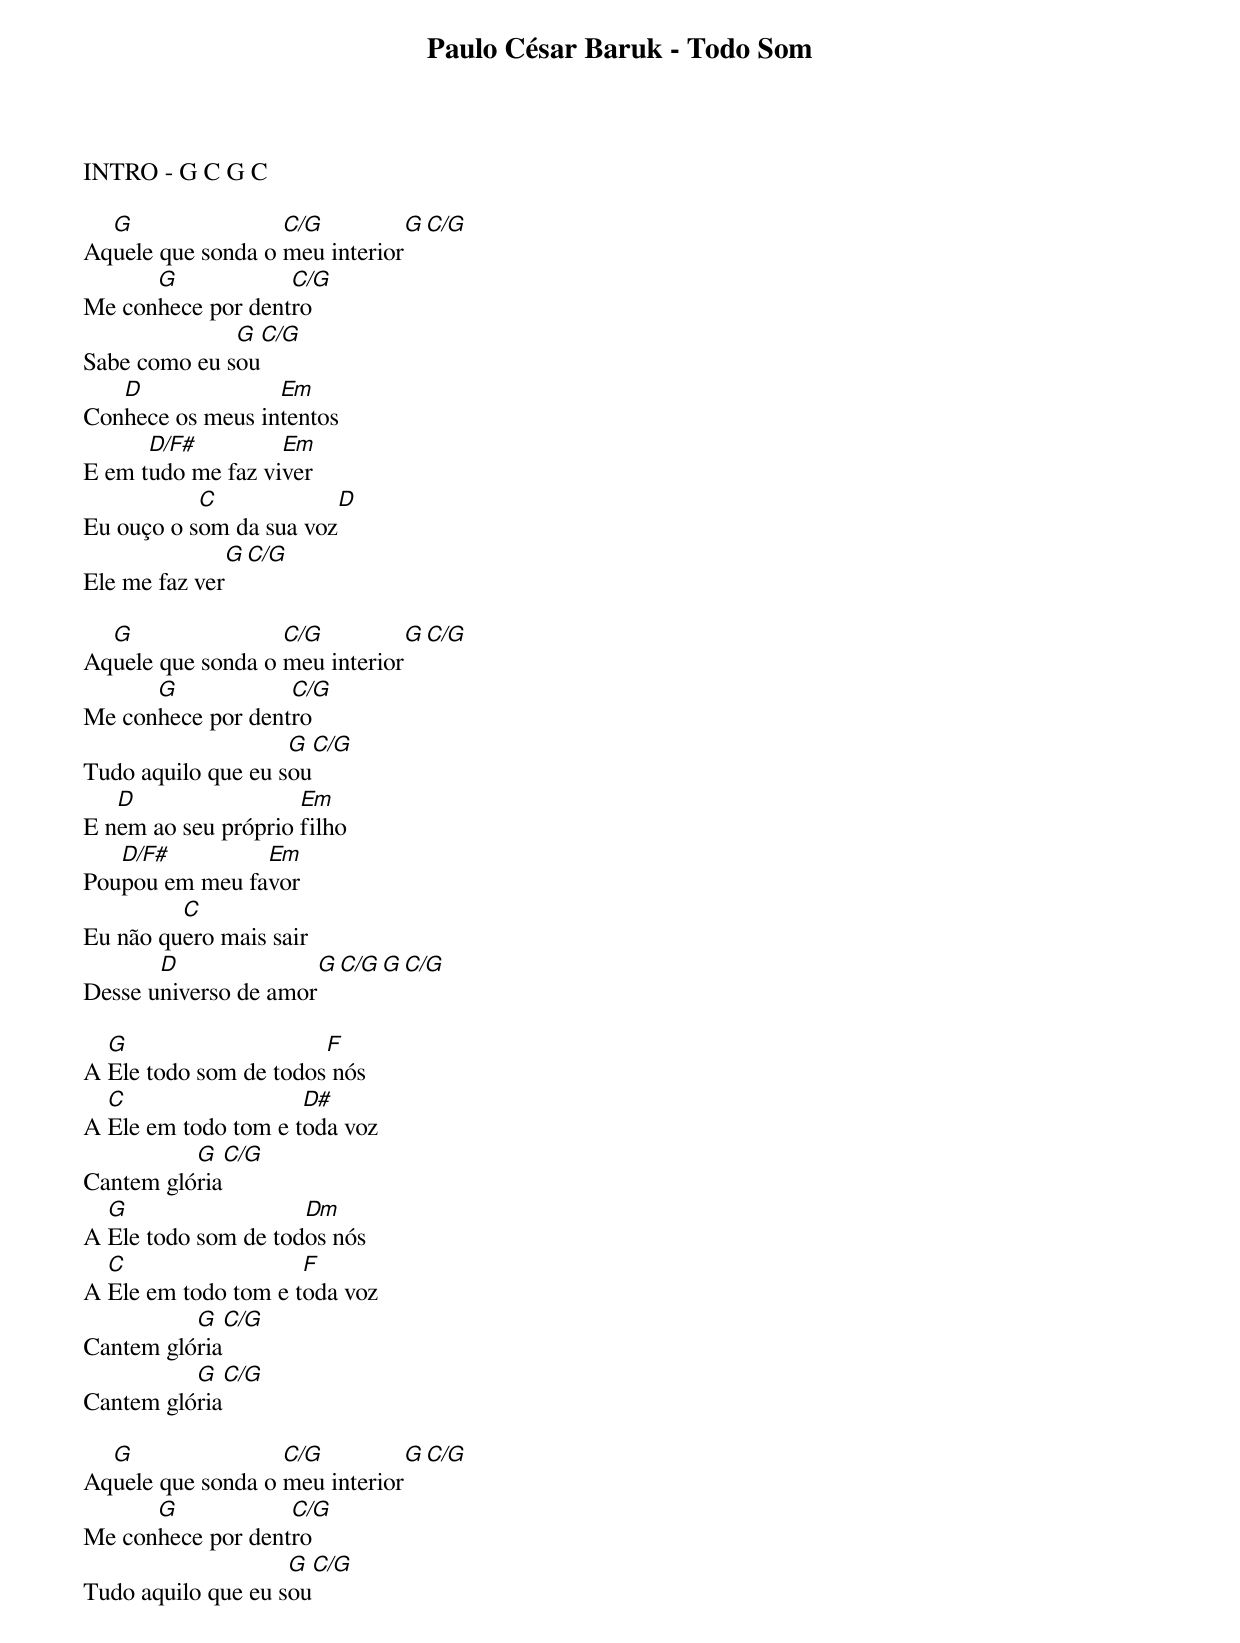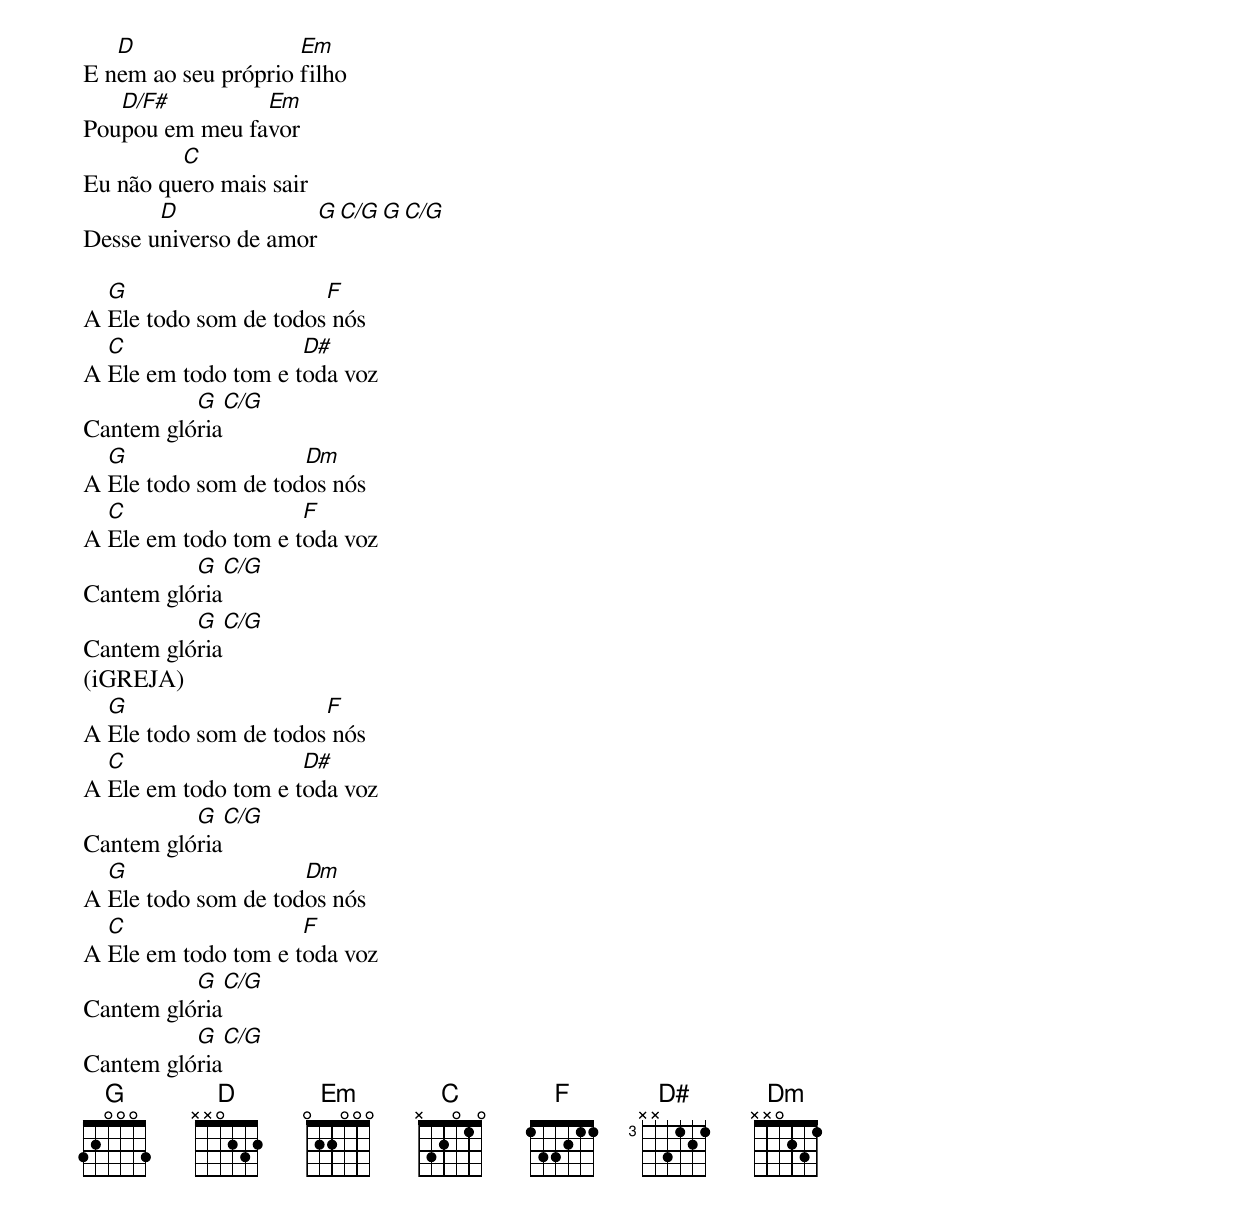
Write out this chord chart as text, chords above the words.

Paulo César Baruk - Todo Som

INTRO - G C G C

  G                C/G           G   C/G
Aquele que sonda o meu interior
      G            C/G
Me conhece por dentro
              G    C/G
Sabe como eu sou
   D              Em
Conhece os meus intentos
      D/F#         Em
E em tudo me faz viver
           C             D
Eu ouço o som da sua voz
                G   C/G
Ele me faz ver

  G                C/G           G   C/G
Aquele que sonda o meu interior
      G            C/G
Me conhece por dentro
                    G    C/G
Tudo aquilo que eu sou
   D                 Em
E nem ao seu próprio filho
   D/F#         Em
Poupou em meu favor
         C
Eu não quero mais sair
       D                G   C/G    G   C/G
Desse universo de amor

  G                    F
A Ele todo som de todos nós
  C                  D#
A Ele em todo tom e toda voz
          G    C/G
Cantem glória
  G                  Dm
A Ele todo som de todos nós
  C                  F
A Ele em todo tom e toda voz
          G    C/G
Cantem glória
          G    C/G
Cantem glória

  G                C/G           G   C/G
Aquele que sonda o meu interior
      G            C/G
Me conhece por dentro
                    G    C/G
Tudo aquilo que eu sou
   D                 Em
E nem ao seu próprio filho
   D/F#         Em
Poupou em meu favor
         C
Eu não quero mais sair
       D                G   C/G    G   C/G
Desse universo de amor

  G                    F
A Ele todo som de todos nós
  C                  D#
A Ele em todo tom e toda voz
          G    C/G
Cantem glória
  G                  Dm
A Ele todo som de todos nós
  C                  F
A Ele em todo tom e toda voz
          G    C/G
Cantem glória
          G    C/G
Cantem glória
(iGREJA)
  G                    F
A Ele todo som de todos nós
  C                  D#
A Ele em todo tom e toda voz
          G    C/G
Cantem glória
  G                  Dm
A Ele todo som de todos nós
  C                  F
A Ele em todo tom e toda voz
          G    C/G
Cantem glória
          G    C/G
Cantem glória
